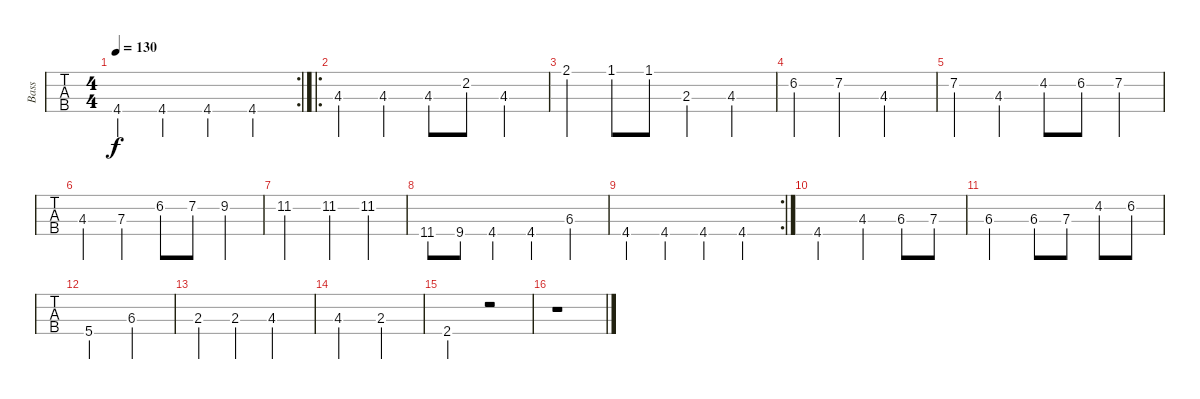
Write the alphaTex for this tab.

\track ("Bass" "Bass") {instrument electricbasspick}
\staff {tabs}
\tuning (Eb2 Bb1 F1 C1) {hide}
\rc 2
\ts (4 4)
\tempo 130
\clef f4
\ks c
4.4.4{dy f} 4.4.4 4.4.4 4.4.4 |
\ro
4.3.4 4.3.4 4.3.8 2.2.8 4.3.4 |
2.1.4 1.1.8 1.1.8 2.3.4 4.3.4 |
6.2.4 7.2.4 4.3.2 |
7.2.4 4.3.4 4.2.8 6.2.8 7.2.4 |
4.3.4 7.3.4 6.2.8 7.2.8 9.2.4 |
11.2.2 11.2.4 11.2.4 |
11.4.8 9.4.8 4.4.4 4.4.4 6.3.4 |
\rc 2
4.4.4 4.4.4 4.4.4 4.4.4 |
4.4.2 4.3.4 6.3.8 7.3.8 |
6.3.2 6.3.8 7.3.8 4.2.8 6.2.8 |
5.4.2 6.3.2 |
2.3.4 2.3.4 4.3.2 |
4.3.2 2.3.2 |
2.4.2 r.2 |
r.1
